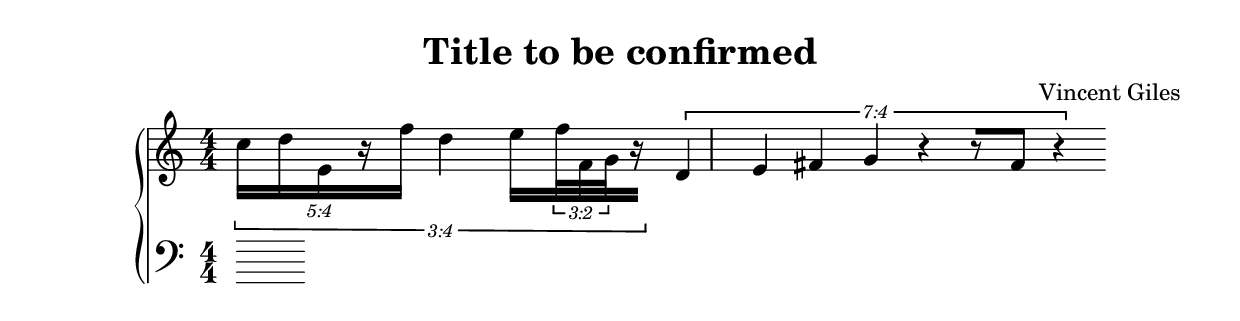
%%
% A prototype Lilypond file 
% by Vincent Giles
%%
% Lilypond engraver template v 0.1
%%

\version "2.20.0"

% Define title and composer
\header {
    title = "Title to be confirmed"
    composer = "Vincent Giles"
    year = "2020"
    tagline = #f
}

% Define a piano
% This seems to also be where one inputs music, the data-entry point
upper = \relative c'' {
    \clef treble
    \numericTimeSignature \time 4/4
    %% input music
	\override TupletNumber.text = #tuplet-number::calc-fraction-text
	\override Beam.beam-thickness = #0.6
	\tuplet 3/4 {
    	\tuplet 5/4 {c16[d e, r16 f']}
		d4
		e16[\tuplet 3/2 {f32[f, g}r16]}
	\tuplet 7/4 {d4 e fis g r4 r8[ fis8] r4}
}

lower = \relative {
    \clef bass
    \numericTimeSignature \time 4/4
    %% input music
}

% Score block
%% Note to self: it appears I can do the note input in separate files and use includes
%% to then load them up into the score itself.
\score {
    \new PianoStaff <<
		\accidentalStyle Score.modern
        \new Staff \upper
        \new Staff \lower
        >>
}
